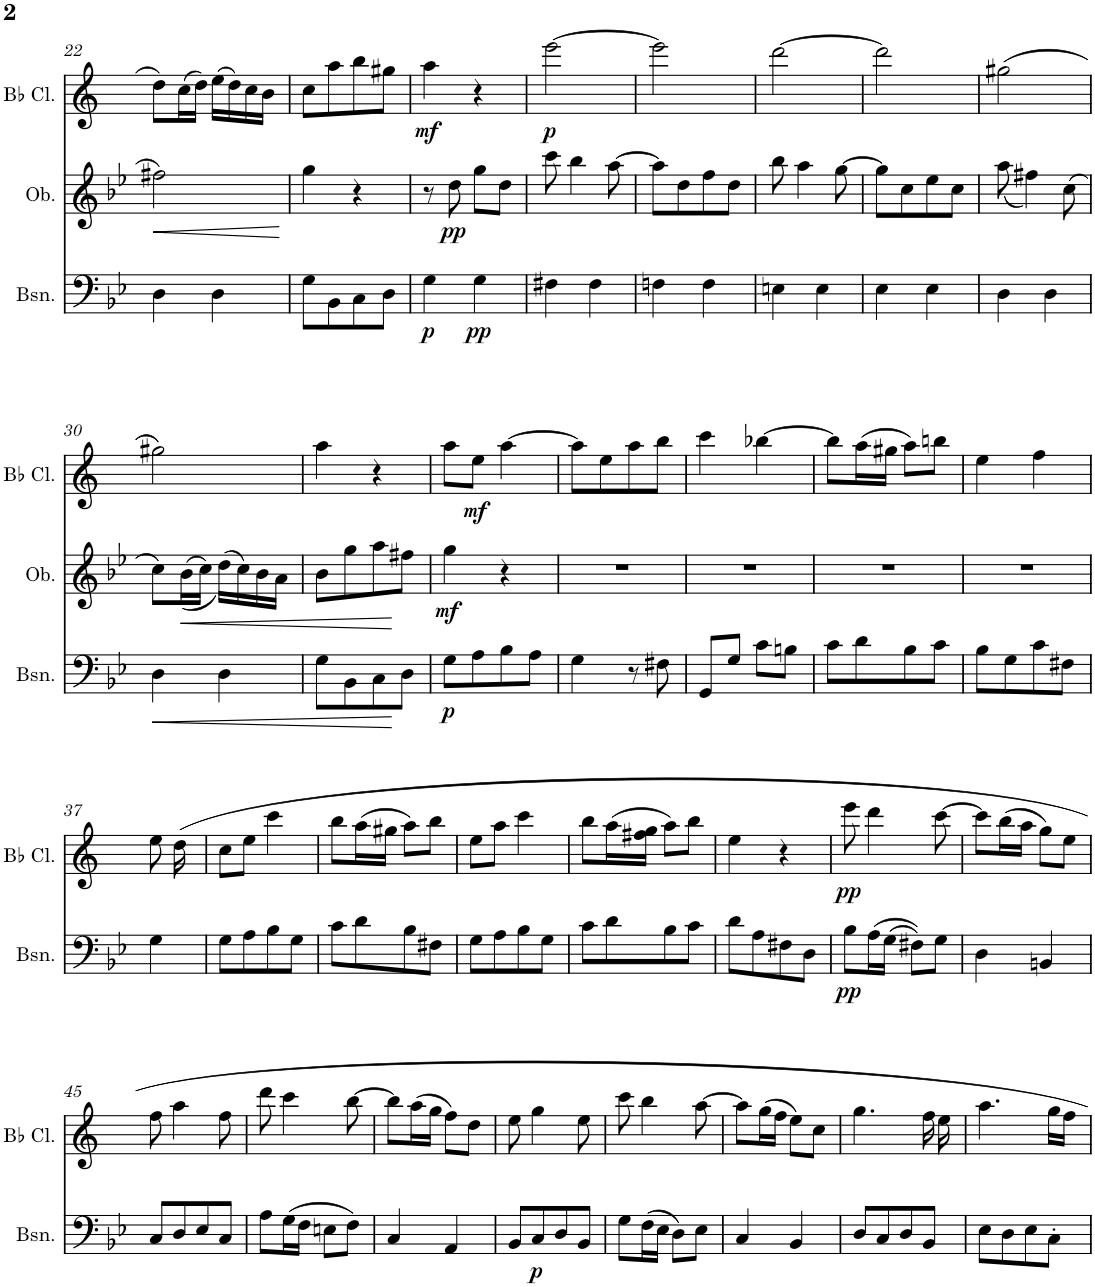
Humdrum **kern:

**kern	**dynam	**kern	**dynam	**kern	**dynam
*part3	*part3	*part2	*part2	*part1	*part1
*staff3	*staff3	*staff2	*staff2	*staff1	*staff1
*I"Bassoon	*	*I"Oboe	*	*I"Bb Clarinet	*
*I'Bsn.	*	*I'Ob.	*	*I'Bb Cl.	*
!!LO:PB:g=z
*clefF4	*	*clefG2	*	*clefG2	*
*	*	*	*	*Trd1c2	*
*k[b-e-]	*	*k[b-e-]	*	*k[]	*
*M2/4	*	*M2/4	*	*M2/4	*
=22	=22	=22	=22	=22	=22
!	!	!	!LO:HP:b	!	!
4D\	.	2ff#X\	<	8dd\L	.
.	.	.	.	(>16cc\L	.
.	.	.	.	16dd\JJ)	.
4D\	.	.	.	(>16ee\LL	.
.	.	.	.	16dd\)	.
.	.	.	.	16cc\	.
.	.	.	.	16b\JJ	.
=23	=23	=23	=23	=23	=23
8G\L	.	4gg\	.	8cc\L	.
8BB-\	.	.	.	8aa\	.
8C\	.	4r	.	8bb\	.
8D\J	.	.	.	8gg#X\J	.
=24	=24	=24	=24	=24	=24
!	!LO:DY:b	!	!	!	!LO:DY:b
4G\	p	8r	.	4aa\	mf
!	!	!	!LO:DY:b	!	!
.	.	8dd\	pp	.	.
!	!LO:DY:b	!	!	!	!
4G\	pp	8gg\L	.	4r	.
.	.	8dd\J	.	.	.
=25	=25	=25	=25	=25	=25
!	!	!	!	!	!LO:DY:b
4F#X\	.	8ccc\	.	[>2eee\	p
.	.	4bb-\	.	.	.
4F#\	.	.	.	.	.
.	.	[>8aa\	.	.	.
=26	=26	=26	=26	=26	=26
4Fn\	.	8aa\L]	.	2eee\]	.
.	.	8dd\	.	.	.
4F\	.	8ff\	.	.	.
.	.	8dd\J	.	.	.
=27	=27	=27	=27	=27	=27
4En\	.	8bb-\	.	[>2ddd\	.
.	.	4aa\	.	.	.
4E\	.	.	.	.	.
.	.	[>8gg\	.	.	.
=28	=28	=28	=28	=28	=28
4E-\	.	8gg\L]	.	2ddd\]	.
.	.	8cc\	.	.	.
4E-\	.	8ee-\	.	.	.
.	.	8cc\J	.	.	.
=29	=29	=29	=29	=29	=29
4D\	.	(<8aa\	.	(>2gg#X\	.
.	.	4ff#X\)	.	.	.
4D\	.	.	.	.	.
.	.	(>8cc\	.	.	.
!!LO:LB:g=z
=30	=30	=30	=30	=30	=30
4D\	.	8cc\L)	.	2gg#X\)	.
.	.	(>(<16b-\L	.	.	.
.	.	16cc\JJ)	.	.	.
4D\	.	(>16dd\LL)	.	.	.
.	.	16cc\)	.	.	.
.	.	16b-\	.	.	.
.	.	16a\JJ	.	.	.
=31	=31	=31	=31	=31	=31
8G\L	.	8b-\L	.	4aa\	.
8BB-\	.	8gg\	.	.	.
8C\	.	8aa\	.	4r	.
8D\J	.	8ff#X\J	[	.	.
=32	=32	=32	=32	=32	=32
!	!LO:DY:b	!	!LO:DY:b	!	!
8G\L	p	4gg\	mf	8aa\L	.
!	!	!	!	!	!LO:DY:b
8A\	.	.	.	8ee\J	mf
8B-\	.	4r	.	[>4aa\	.
8A\J	.	.	.	.	.
=33	=33	=33	=33	=33	=33
4G\	.	2r	.	8aa\L]	.
.	.	.	.	8ee\	.
8r	.	.	.	8aa\	.
8F#X\	.	.	.	8bb\J	.
=34	=34	=34	=34	=34	=34
8GG/L	.	2r	.	4ccc\	.
8G/J	.	.	.	.	.
8c\L	.	.	.	[>4bb-X\	.
8Bn\J	.	.	.	.	.
=35	=35	=35	=35	=35	=35
8c\L	.	2r	.	8bb-\L]	.
8d\	.	.	.	(>16aa\L	.
.	.	.	.	16gg#X\JJ	.
8B-\	.	.	.	8aa\L)	.
8c\J	.	.	.	8bbn\J	.
=36	=36	=36	=36	=36	=36
8B-\L	.	2r	.	4ee\	.
8G\	.	.	.	.	.
8c\	.	.	.	4ff\	.
8F#X\J	.	.	.	.	.
!!LO:LB:g=z
=37	=37	=37	=37	=37	=37
4G\	.	2r	.	8ee\	.
.	.	.	.	16dd\	.
.	.	.	.	16ryy	.
4ryy	.	.	.	4ryy	.
=38	=38	=38	=38	=38	=38
8G\L	.	2r	.	8cc\L	.
8A\	.	.	.	8ee\J	.
8B-\	.	.	.	4ccc\	.
8G\J	.	.	.	.	.
=39	=39	=39	=39	=39	=39
8c\L	.	2r	.	8bb\L	.
8d\	.	.	.	(>16aa\L	.
.	.	.	.	16gg#X\JJ	.
8B-\	.	.	.	8aa\L)	.
8F#X\J	.	.	.	8bb\J	.
=40	=40	=40	=40	=40	=40
8G\L	.	2r	.	8ee\L	.
8A\	.	.	.	8aa\J	.
8B-\	.	.	.	4ccc\	.
8G\J	.	.	.	.	.
=41	=41	=41	=41	=41	=41
8c\L	.	2r	.	8bb\L	.
8d\	.	.	.	(>16aa\L	.
.	.	.	.	16ff#X\ 16gg\JJ	.
8B-\	.	.	.	8aa\L)	.
8c\J	.	.	.	8bb\J	.
=42	=42	=42	=42	=42	=42
8d\L	.	2r	.	4ee\	.
8A\	.	.	.	.	.
8F#X\	.	.	.	4r	.
8D\J	.	.	.	.	.
=43	=43	=43	=43	=43	=43
!	!LO:DY:b	!	!	!	!LO:DY:b
8B-\L	pp	2r	.	8eee\	pp
(>16A\L	.	.	.	4ddd\	.
(>16G\JJ	.	.	.	.	.
8F#X\L))	.	.	.	.	.
8G\J	.	.	.	[>8ccc\	.
=44	=44	=44	=44	=44	=44
4D\	.	2r	.	8ccc\L]	.
.	.	.	.	(>16bb\L	.
.	.	.	.	16aa\JJ	.
4BBn/	.	.	.	8gg\L)	.
.	.	.	.	8ee\J	.
!!LO:LB:g=z
=45	=45	=45	=45	=45	=45
8C/L	.	2r	.	8ff\	.
8D/	.	.	.	4aa\	.
8E-/	.	.	.	.	.
8C/J	.	.	.	8ff\	.
=46	=46	=46	=46	=46	=46
8A\L	.	2r	.	8ddd\	.
(>16G\L	.	.	.	4ccc\	.
16F\JJ	.	.	.	.	.
8En\L	.	.	.	.	.
8F\J)	.	.	.	[>8bb\	.
=47	=47	=47	=47	=47	=47
4C/	.	2r	.	8bb\L]	.
.	.	.	.	(>16aa\L	.
.	.	.	.	16gg\JJ	.
4AA/	.	.	.	8ff\L)	.
.	.	.	.	8dd\J	.
=48	=48	=48	=48	=48	=48
8BB-/L	.	2r	.	8ee\	.
!	!LO:DY:b	!	!	!	!
8C/	p	.	.	4gg\	.
8D/	.	.	.	.	.
8BB-/J	.	.	.	8ee\	.
=49	=49	=49	=49	=49	=49
8G\L	.	2r	.	8ccc\	.
(>16F\L	.	.	.	4bb\	.
16E-\JJ	.	.	.	.	.
8D\L)	.	.	.	.	.
8E-\J	.	.	.	[>8aa\	.
=50	=50	=50	=50	=50	=50
4C/	.	2r	.	8aa\L]	.
.	.	.	.	(>16gg\L	.
.	.	.	.	16ff\JJ	.
4BB-/	.	.	.	8ee\L)	.
.	.	.	.	8cc\J	.
=51	=51	=51	=51	=51	=51
8D/L	.	2r	.	4.gg\	.
8C/	.	.	.	.	.
8D/	.	.	.	.	.
8BB-/J	.	.	.	16ff\	.
.	.	.	.	16ee\	.
=52	=52	=52	=52	=52	=52
8E-\L	.	2r	.	4.aa\	.
8D\	.	.	.	.	.
8E-\	.	.	.	.	.
8C'\J	.	.	.	16gg\LL	.
.	.	.	.	16ff\JJ	.
=	=	=	=	=	=
*-	*-	*-	*-	*-	*-
